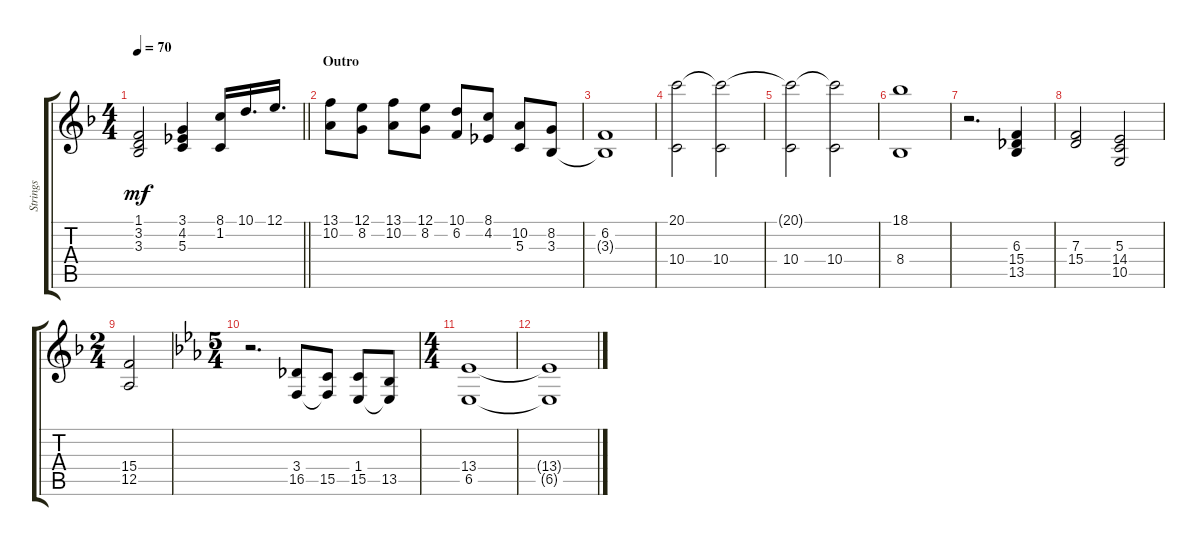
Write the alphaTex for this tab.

\track ("Strings" "Strings") {instrument synthstrings1}
\staff {score tabs}
\tuning (E4 B3 G3 D3 A2 E2) {hide}
\ts (4 4)
\tempo 70
\clef g2
\barLineRight lightlight
\ks dminor
(1.1 3.2 3.3).2{dy mf} (3.1 4.2 5.3).4 (8.1 1.2).16 10.1.16{d} 12.1.16{d} |
\section ("" "Outro")
(13.1 10.2).8 (12.1 8.2).8 (13.1 10.2).8 (12.1 8.2).8 (10.1 6.2).8 (8.1 4.2).8 (10.2 5.3).8 (8.2 3.3).8 |
(6.2 3.3{t}).1 |
(20.1 10.4).2 (20.1{t} 10.4).2 |
(20.1{t} 10.4).2 (20.1{t} 10.4).2 |
(18.1 8.4).1 |
r.2{d} (6.3 15.4 13.5).4 |
(7.3 15.4).2 (5.3 14.4 10.5).2 |
\ts (2 4)
(15.4 12.5).2 |
\ts (5 4)
\ks eb
r.2{d} (3.4 16.5).8 (3.4{t} 15.5).8 (1.4 15.5).8 (1.4{t} 13.5).8 |
\ts (4 4)
(13.4 6.5).1 |
(13.4{t} 6.5{t}).1
